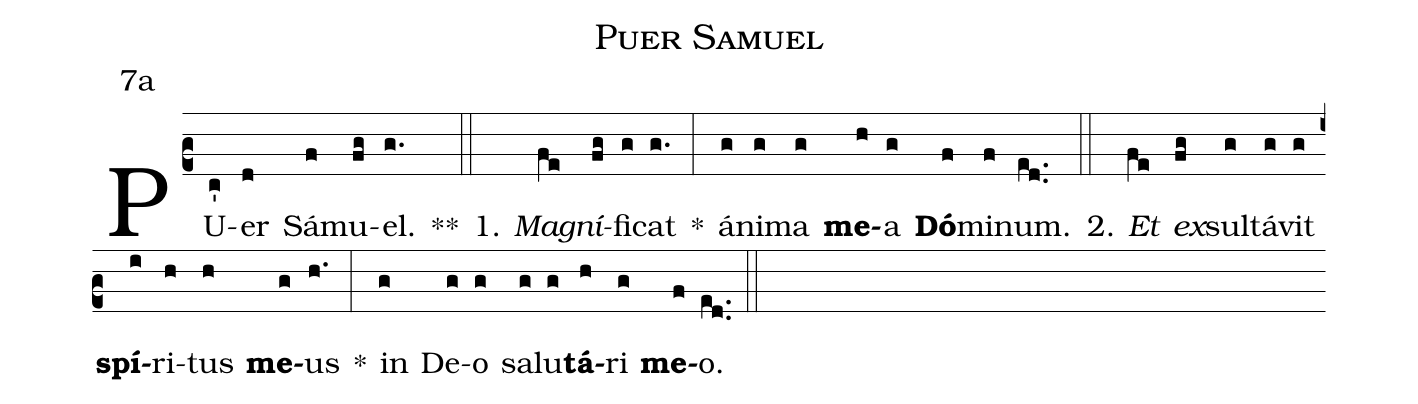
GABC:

name:Puer Samuel;
office-part:Antiphona;
mode:7;
annotation:7a;
%%
(c2) PU(c')er(d) Sá(f)mu(fg)el.(g.) **(::)
1. <i>Ma(fe)gní(fg)</i>fi(g)cat(g.) *(:) á(g)ni(g)ma(g) <b>me</b>(h)a(g) <b>Dó</b>(f)mi(f)num.(ed..) (::)
2. <i>Et(fe) ex(fg)</i>sul(g)tá(g)vit(g) <b>spí</b>(i)ri(h)tus(h) <b>me</b>(g)us(h.) *(:) in(g) De(g)o(g) sa(g)lu(g)<b>tá</b>(h)ri(g) <b>me</b>(f)o.(ed..) (::)
